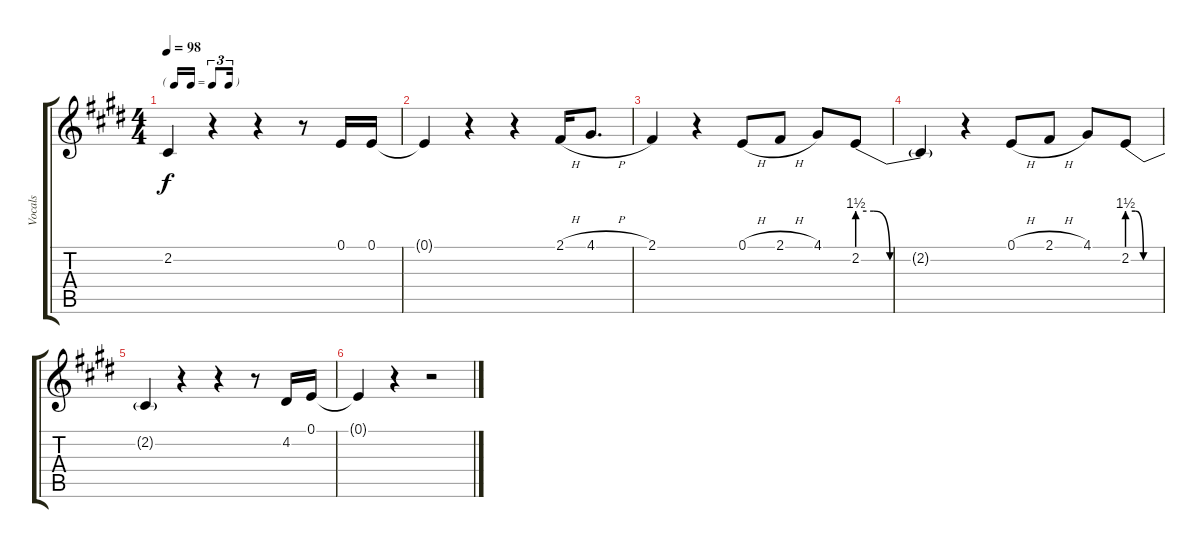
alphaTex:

\track ("Vocals" "Vocals") {instrument clarinet}
\staff {score tabs}
\tuning (E4 B3 G3 D3 A2 E2) {hide}
\ts (4 4)
\tf triplet16th
\tempo 98
\clef g2
\ks e
2.2{be (hold 0 0 60 0) t}.4{dy f} r.4 r.4 r.8 0.1.16 0.1.16 |
0.1{t}.4 r.4 r.4 2.1{h}.16 4.1{h}.8{d} |
2.1.4 r.4 0.1{h}.8 2.1{h}.8 4.1.8 2.2{be (custom 0 6 15 6 30 0 60 0)}.8 |
2.2{be (hold 0 0 60 0) t}.4 r.4 0.1{h}.8 2.1{h}.8 4.1.8 2.2{be (custom 0 6 15 6 30 0 60 0)}.8 |
2.2{be (hold 0 0 60 0) t}.4 r.4 r.4 r.8 4.2.16 0.1.16 |
0.1{t}.4 r.4 r.2
